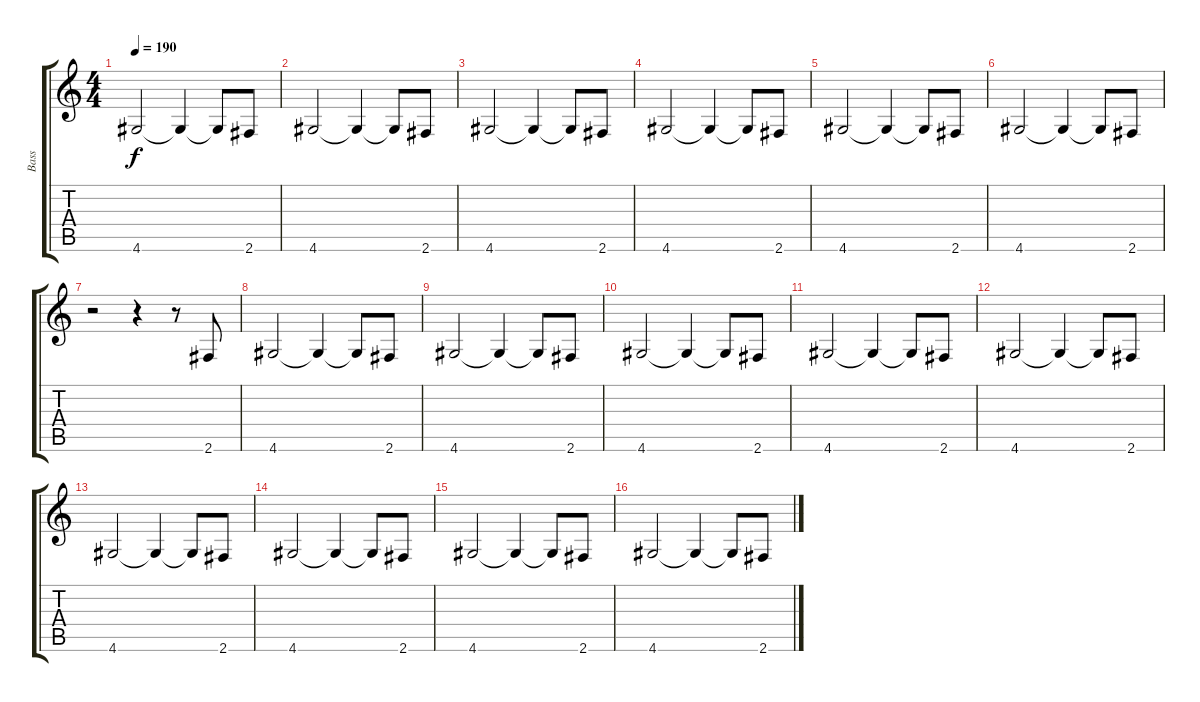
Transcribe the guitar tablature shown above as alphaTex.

\track ("Bass" "Bass") {instrument electricbassfinger}
\staff {score tabs}
\tuning (E4 B3 G3 D3 A2 E2) {hide}
\ts (4 4)
\tempo 190
\clef g2
\ks c
4.6.2{dy f} 4.6{t}.4 4.6{t}.8 2.6.8 |
4.6.2 4.6{t}.4 4.6{t}.8 2.6.8 |
4.6.2 4.6{t}.4 4.6{t}.8 2.6.8 |
4.6.2 4.6{t}.4 4.6{t}.8 2.6.8 |
4.6.2 4.6{t}.4 4.6{t}.8 2.6.8 |
4.6.2 4.6{t}.4 4.6{t}.8 2.6.8 |
r.2 r.4 r.8 2.6.8 |
4.6.2 4.6{t}.4 4.6{t}.8 2.6.8 |
4.6.2 4.6{t}.4 4.6{t}.8 2.6.8 |
4.6.2 4.6{t}.4 4.6{t}.8 2.6.8 |
4.6.2 4.6{t}.4 4.6{t}.8 2.6.8 |
4.6.2 4.6{t}.4 4.6{t}.8 2.6.8 |
4.6.2 4.6{t}.4 4.6{t}.8 2.6.8 |
4.6.2 4.6{t}.4 4.6{t}.8 2.6.8 |
4.6.2 4.6{t}.4 4.6{t}.8 2.6.8 |
4.6.2 4.6{t}.4 4.6{t}.8 2.6.8
